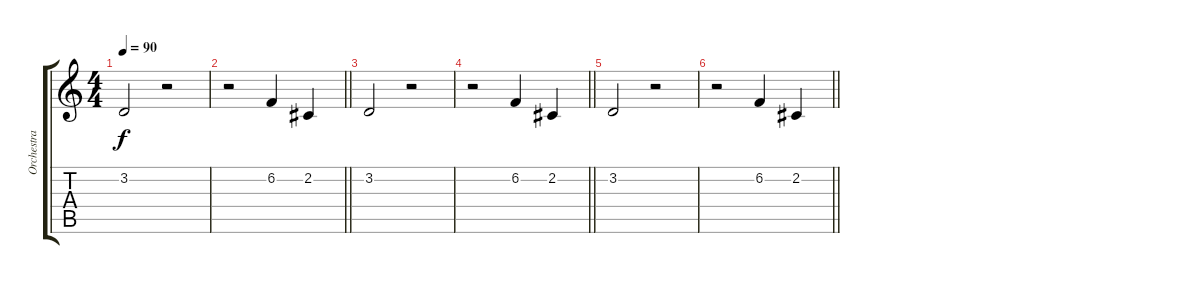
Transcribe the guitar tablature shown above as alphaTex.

\track ("Orchestra - Oboes" "Orchestra ") {instrument oboe}
\staff {score tabs}
\tuning (E4 B3 G3 D3 A2 E2) {hide}
\ts (4 4)
\tempo 90
\clef g2
\ks c
3.2.2{dy f} r.2 |
\barLineRight lightlight
r.2 6.2.4 2.2.4 |
3.2.2 r.2 |
\barLineRight lightlight
r.2 6.2.4 2.2.4 |
3.2.2 r.2 |
\barLineRight lightlight
r.2 6.2.4 2.2.4
